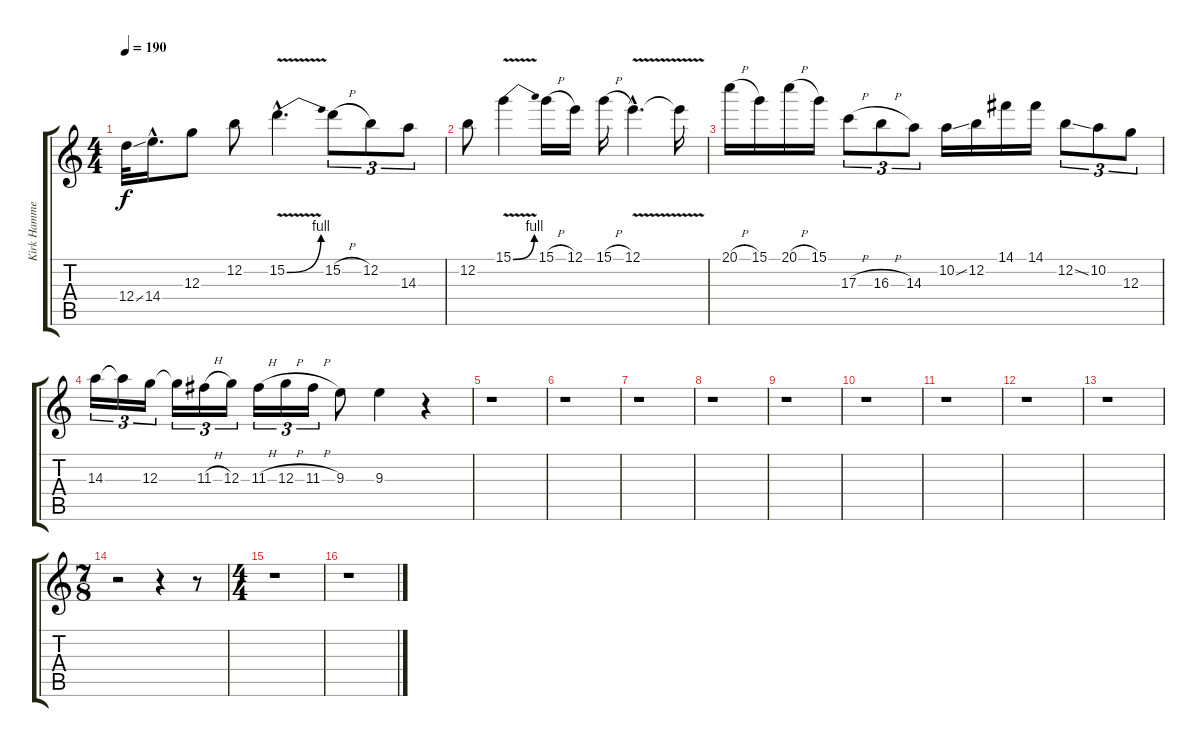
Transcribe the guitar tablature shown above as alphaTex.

\track ("Kirk Hammett" "Kirk Hamme") {instrument overdrivenguitar}
\staff {score tabs}
\tuning (E4 B3 G3 D3 A2 E2) {hide}
\ts (4 4)
\tempo 190
\clef g2
\ks c
12.4{ss}.32{dy f} 14.4{hac}.16{d} 12.3.8 12.2.8 15.2{be (bend 0 0 60 4) v hac}.4{d} 15.2{h}.8{tu (3 2)} 12.2.8{tu (3 2)} 14.3.8{tu (3 2)} |
12.2.8 15.1{be (bend 0 0 60 4) v}.4 15.1{h}.16 12.1.16 15.1{h}.16 12.1{v hac}.4{d} 12.1{t}.16 |
20.1{h}.16 15.1.16 20.1{h}.16 15.1.16 17.3{h}.8{tu (3 2)} 16.3{h}.8{tu (3 2)} 14.3.8{tu (3 2)} 10.2{ss}.16 12.2.16 14.1.16 14.1.16 12.2{ss}.8{tu (3 2)} 10.2.8{tu (3 2)} 12.3.8{tu (3 2)} |
14.3.16{tu (3 2)} 14.3{t}.16{tu (3 2)} 12.3.16{tu (3 2)} 12.3{t}.16{tu (3 2)} 11.3{h}.16{tu (3 2)} 12.3.16{tu (3 2)} 11.3{h}.16{tu (3 2)} 12.3{h}.16{tu (3 2)} 11.3{h}.16{tu (3 2)} 9.3.8 9.3.4 r.4 |
r.1 |
r.1 |
r.1 |
r.1 |
r.1 |
r.1 |
r.1 |
r.1 |
r.1 |
\ts (7 8)
r.2 r.4 r.8 |
\ts (4 4)
r.1 |
r.1
